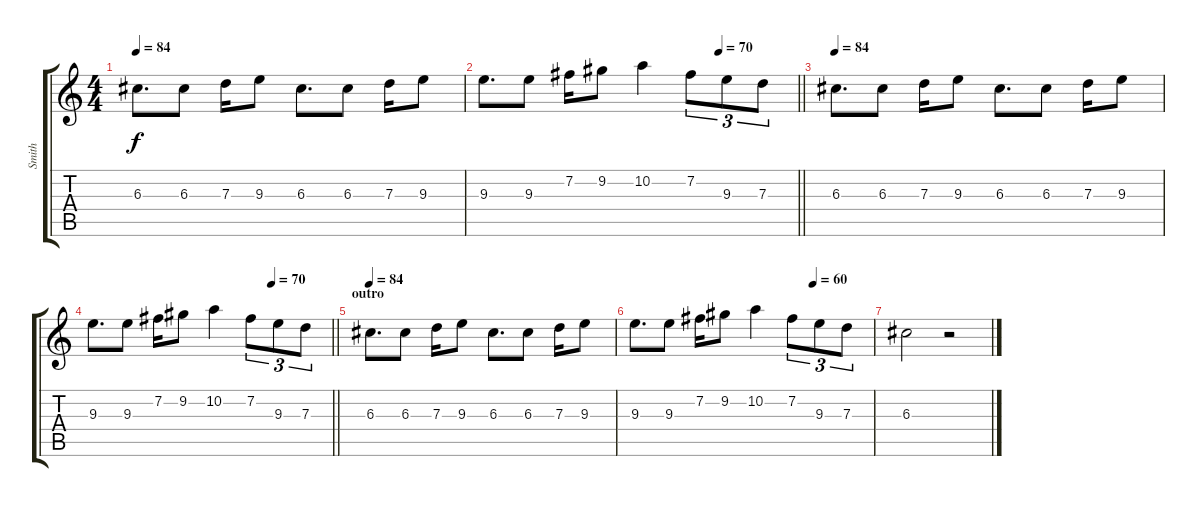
\track ("Smith" "Smith") {instrument distortionguitar}
\staff {score tabs}
\tuning (E4 B3 G3 D3 A2 E2) {hide}
\ts (4 4)
\tempo 84
\clef g2
\ks c
6.3.8{d dy f} 6.3.8 7.3.16 9.3.8 6.3.8{d} 6.3.8 7.3.16 9.3.8 |
\tempo (70 0.75)
\barLineRight lightlight
9.3.8{d} 9.3.8 7.2.16 9.2.8 10.2.4 7.2.8{tu (3 2)} 9.3.8{tu (3 2)} 7.3.8{tu (3 2)} |
\tempo 84
6.3.8{d} 6.3.8 7.3.16 9.3.8 6.3.8{d} 6.3.8 7.3.16 9.3.8 |
\tempo (70 0.75)
\barLineRight lightlight
9.3.8{d} 9.3.8 7.2.16 9.2.8 10.2.4 7.2.8{tu (3 2)} 9.3.8{tu (3 2)} 7.3.8{tu (3 2)} |
\section ("" "outro")
\tempo 84
6.3.8{d} 6.3.8 7.3.16 9.3.8 6.3.8{d} 6.3.8 7.3.16 9.3.8 |
\tempo (60 0.75)
9.3.8{d} 9.3.8 7.2.16 9.2.8 10.2.4 7.2.8{tu (3 2)} 9.3.8{tu (3 2)} 7.3.8{tu (3 2)} |
6.3.2 r.2
